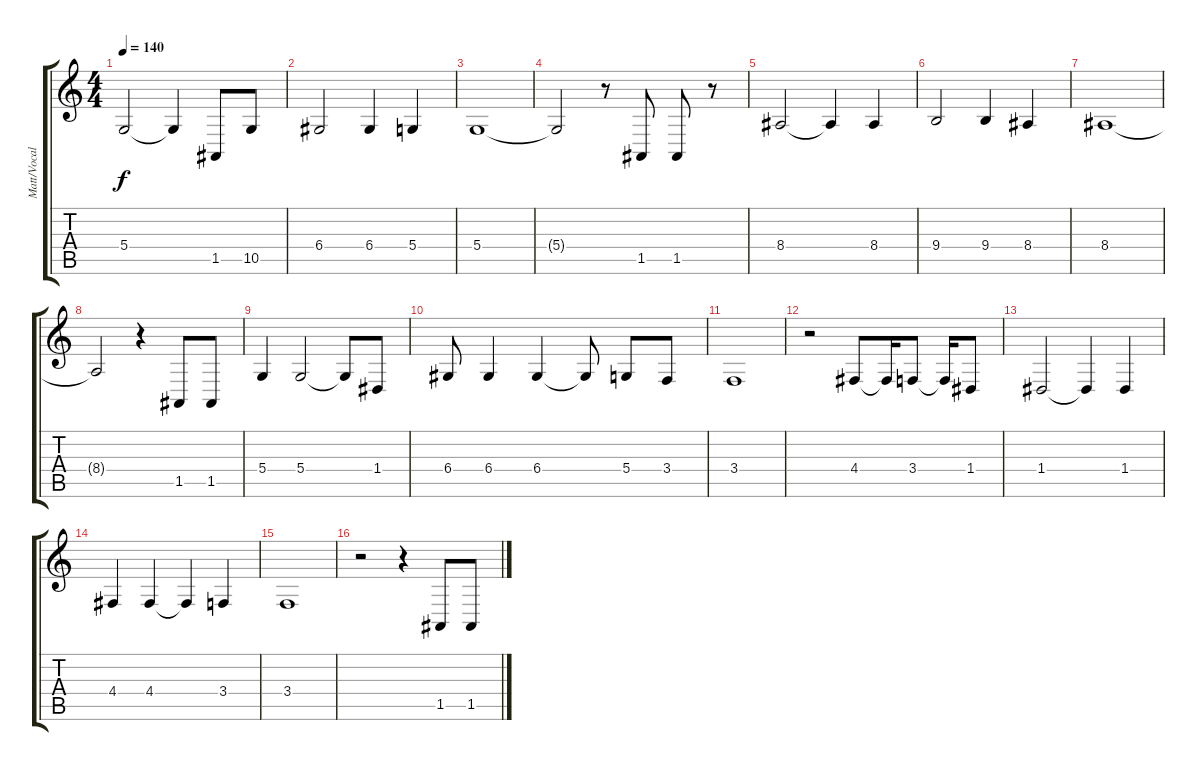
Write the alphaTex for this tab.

\track ("Matt/Vocals" "Matt/Vocal") {instrument flute}
\staff {score tabs}
\tuning (E4 B3 G3 D3 A2 E2) {hide}
\ts (4 4)
\tempo 140
\clef g2
\ks c
5.4.2{dy f} 5.4{t}.4 1.5.8 10.5.8 |
6.4.2 6.4.4 5.4.4 |
5.4.1 |
5.4{t}.2 r.8 1.5.8 1.5.8 r.8 |
8.4.2 8.4{t}.4 8.4.4 |
9.4.2 9.4.4 8.4.4 |
8.4.1 |
8.4{t}.2 r.4 1.5.8 1.5.8 |
5.4.4 5.4.2 5.4{t}.8 1.4.8 |
6.4.8 6.4.4 6.4.4 6.4{t}.8 5.4.8 3.4.8 |
3.4.1 |
r.2 4.4.8 4.4{t}.16 3.4.8 3.4{t}.16 1.4.8 |
1.4.2 1.4{t}.4 1.4.4 |
4.4.4 4.4.4 4.4{t}.4 3.4.4 |
3.4.1 |
r.2 r.4 1.5.8 1.5.8
